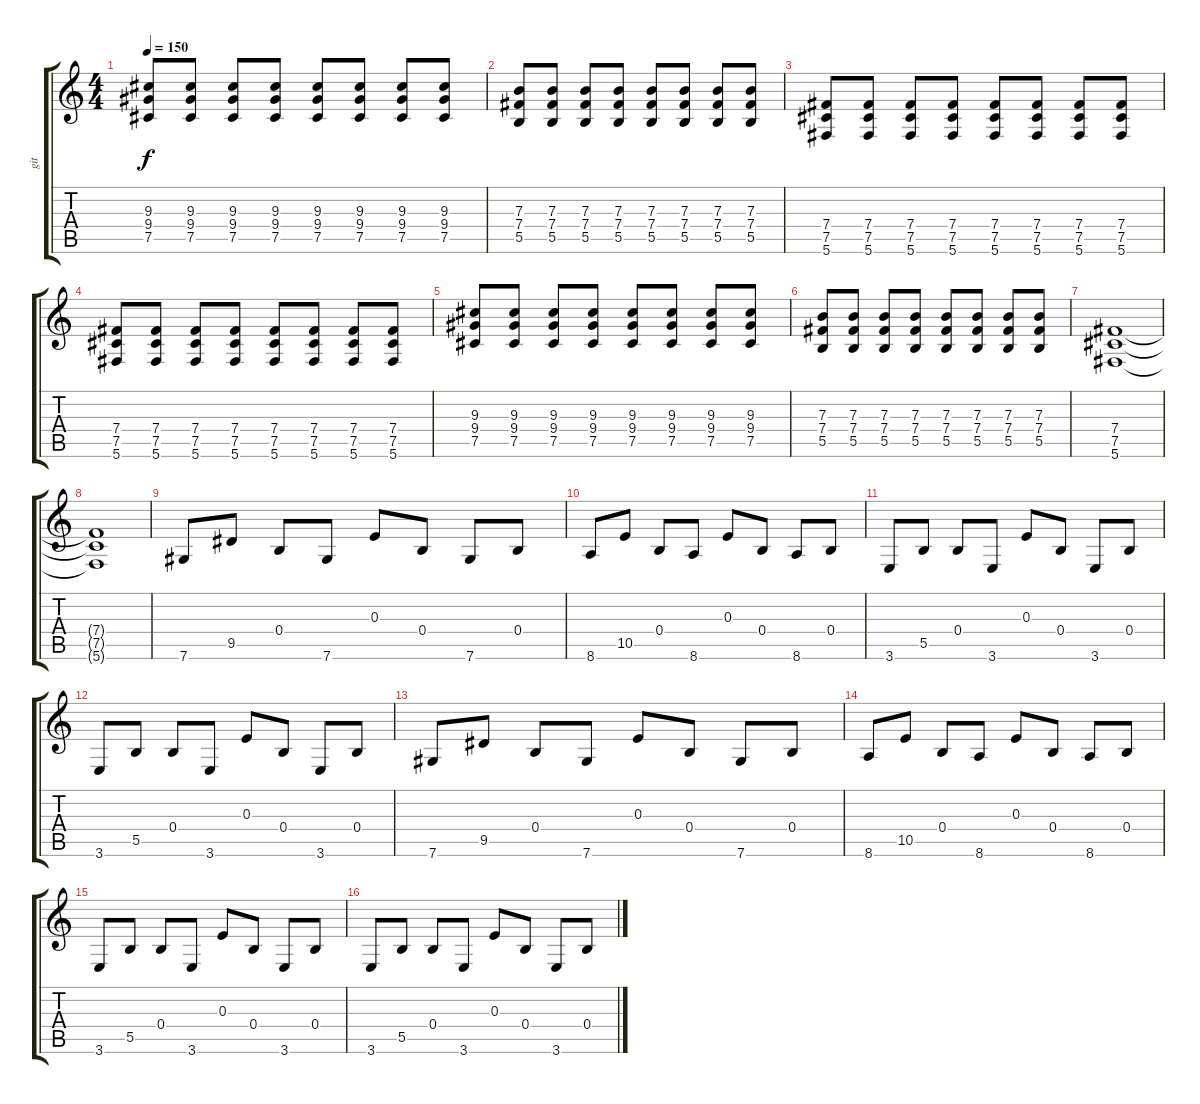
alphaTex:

\track ("git" "git") {instrument electricguitarclean}
\staff {score tabs}
\tuning (Db4 Ab3 E3 B2 Gb2 Db2) {hide}
\ts (4 4)
\tempo 150
\clef g2
\ks c
(9.3 9.4 7.5).8{dy f} (9.3 9.4 7.5).8 (9.3 9.4 7.5).8 (9.3 9.4 7.5).8 (9.3 9.4 7.5).8 (9.3 9.4 7.5).8 (9.3 9.4 7.5).8 (9.3 9.4 7.5).8 |
(7.3 7.4 5.5).8 (7.3 7.4 5.5).8 (7.3 7.4 5.5).8 (7.3 7.4 5.5).8 (7.3 7.4 5.5).8 (7.3 7.4 5.5).8 (7.3 7.4 5.5).8 (7.3 7.4 5.5).8 |
(7.4 7.5 5.6).8 (7.4 7.5 5.6).8 (7.4 7.5 5.6).8 (7.4 7.5 5.6).8 (7.4 7.5 5.6).8 (7.4 7.5 5.6).8 (7.4 7.5 5.6).8 (7.4 7.5 5.6).8 |
(7.4 7.5 5.6).8 (7.4 7.5 5.6).8 (7.4 7.5 5.6).8 (7.4 7.5 5.6).8 (7.4 7.5 5.6).8 (7.4 7.5 5.6).8 (7.4 7.5 5.6).8 (7.4 7.5 5.6).8 |
(9.3 9.4 7.5).8 (9.3 9.4 7.5).8 (9.3 9.4 7.5).8 (9.3 9.4 7.5).8 (9.3 9.4 7.5).8 (9.3 9.4 7.5).8 (9.3 9.4 7.5).8 (9.3 9.4 7.5).8 |
(7.3 7.4 5.5).8 (7.3 7.4 5.5).8 (7.3 7.4 5.5).8 (7.3 7.4 5.5).8 (7.3 7.4 5.5).8 (7.3 7.4 5.5).8 (7.3 7.4 5.5).8 (7.3 7.4 5.5).8 |
(7.4 7.5 5.6).1 |
(7.4{t} 7.5{t} 5.6{t}).1 |
7.6.8{instrument electricguitarclean} 9.5.8 0.4.8 7.6.8 0.3.8 0.4.8 7.6.8 0.4.8 |
8.6.8 10.5.8 0.4.8 8.6.8 0.3.8 0.4.8 8.6.8 0.4.8 |
3.6.8 5.5.8 0.4.8 3.6.8 0.3.8 0.4.8 3.6.8 0.4.8 |
3.6.8 5.5.8 0.4.8 3.6.8 0.3.8 0.4.8 3.6.8 0.4.8 |
7.6.8 9.5.8 0.4.8 7.6.8 0.3.8 0.4.8 7.6.8 0.4.8 |
8.6.8 10.5.8 0.4.8 8.6.8 0.3.8 0.4.8 8.6.8 0.4.8 |
3.6.8 5.5.8 0.4.8 3.6.8 0.3.8 0.4.8 3.6.8 0.4.8 |
3.6.8 5.5.8 0.4.8 3.6.8 0.3.8 0.4.8 3.6.8 0.4.8
